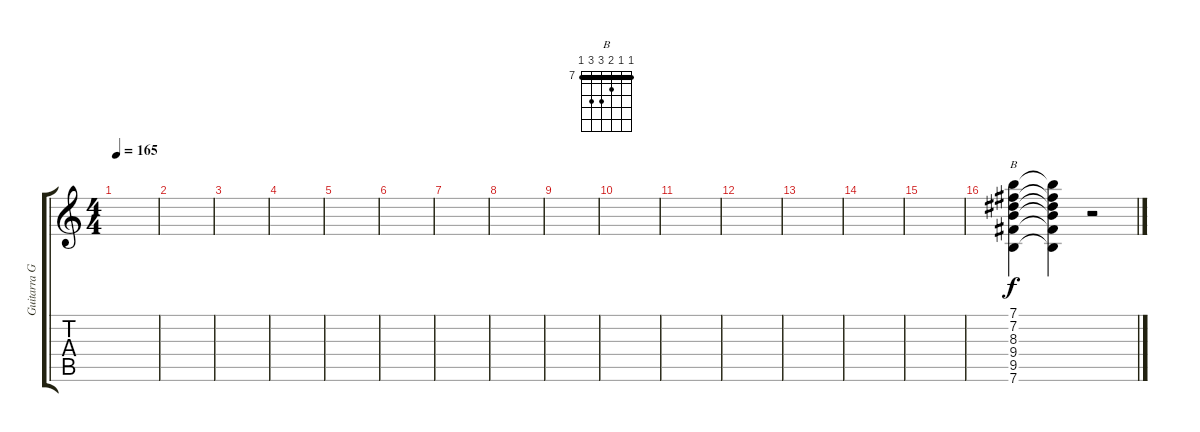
\track ("Guitarra German Martinez" "Guitarra G") {instrument distortionguitar}
\staff {score tabs}
\tuning (E4 B3 G3 D3 A2 E2) {hide}
\chord ("B" 7 7 8 9 9 7) {firstfret 7 barre 7}
\ts (4 4)
\tempo 165
\clef g2
\ks c
|
|
|
|
|
|
|
|
|
|
|
|
|
|
|
(7.1 7.2 8.3 9.4 9.5 7.6).4{ch "B"} (7.1{t} 7.2{t} 8.3{t} 9.4{t} 9.5{t} 7.6{t}).4 r.2
